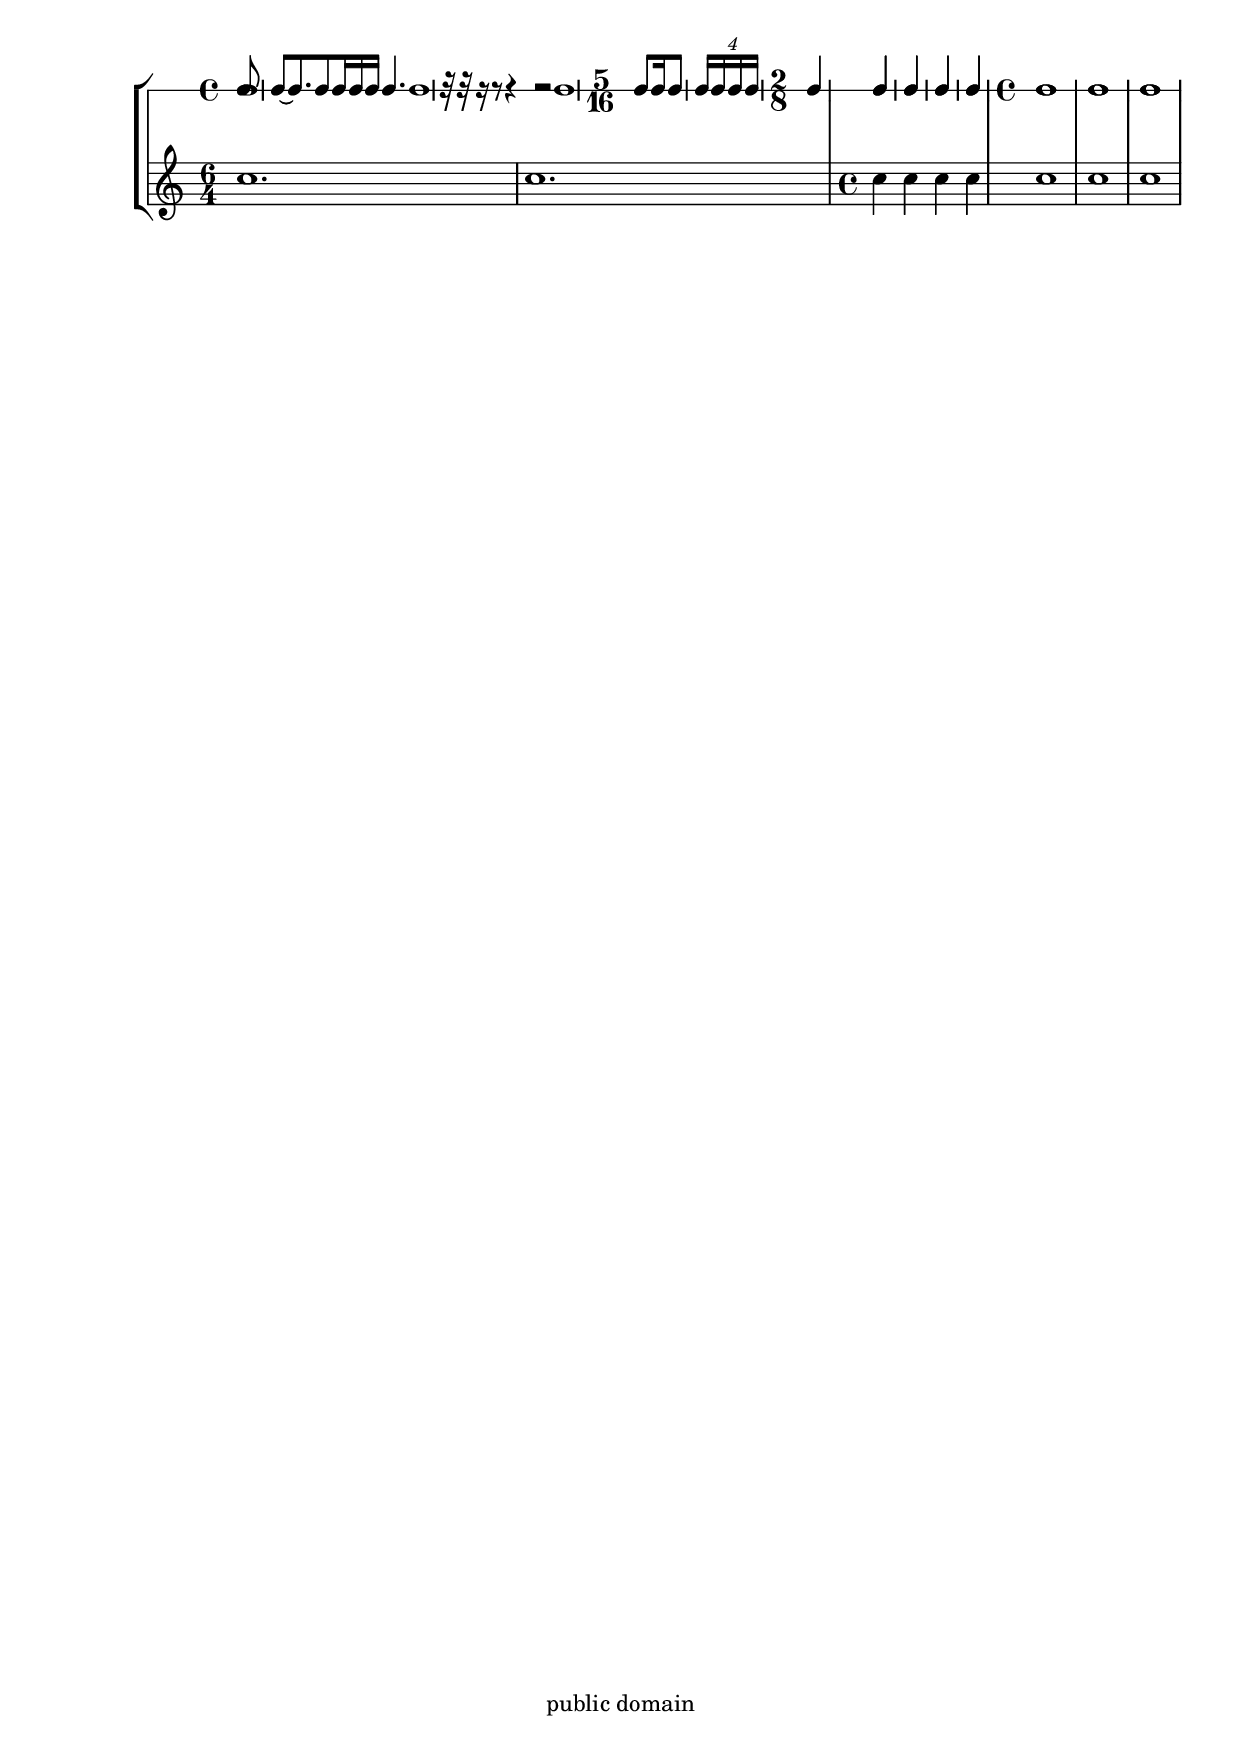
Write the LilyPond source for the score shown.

\version "1.7.18"
\header{
filename = 	 "rhythm.ly"
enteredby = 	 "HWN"
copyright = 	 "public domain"
TestedFeatures = 	 "multiple meters, beaming, unsynced bars, userdefd engravers"
}





ritme =  \notes\transpose c c' {
	\time  4/4
	\partial 8
	c8					|
	
	[a8~  a8. a8 a16 a16 a16] c4.		|	% watch the beams!
	 r32 r32 r16 r8 r4 r2			|
	\time   5/16

	% divide measure in 5 equal parts. Usually it 2+3 or 3+2
		
	[c8 c16 c8 ]				|	% watch THIS!
	 \times 5/4 { [ c16 c16 c16 c16] } |
	\time   2/8
	c4 				|
	c4	c4	c4	c4
	\time 4/4
	c1 c1 c1
	
%	[c16 c16 c16 c16 ]			|
%	[c16 c16 c16 c16 c16 ]			|
%	[c16 c16 c16 c16 c16 ]			|	
	
	 }
	

another =  
	\notes \relative c'' { \time 6/4 
		c1.  c1. \time 4/4c4 c4 c4 c4  c1 c1 c1
	 }


yanother =  
	\notes{ \time 4/4 
		c1 c1 c1 c4 c4 c4 c4  c1 c1 c1
	 }


\score{
	\context StaffGroup <
		\ritme
		\another
		\context RhythmicStaff {
			\yanother
		}
	>
	
	\paper{

	%% remove Timing_engraver and Bar_number_engraver
 \translator {
 \ScoreContext
 \remove "Timing_engraver"
  }
  \translator {
  \RhythmicStaffContext
  \consists "Timing_engraver"
  }
  \translator{
  \StaffContext
  \consists "Timing_engraver"
  }
	}
}
